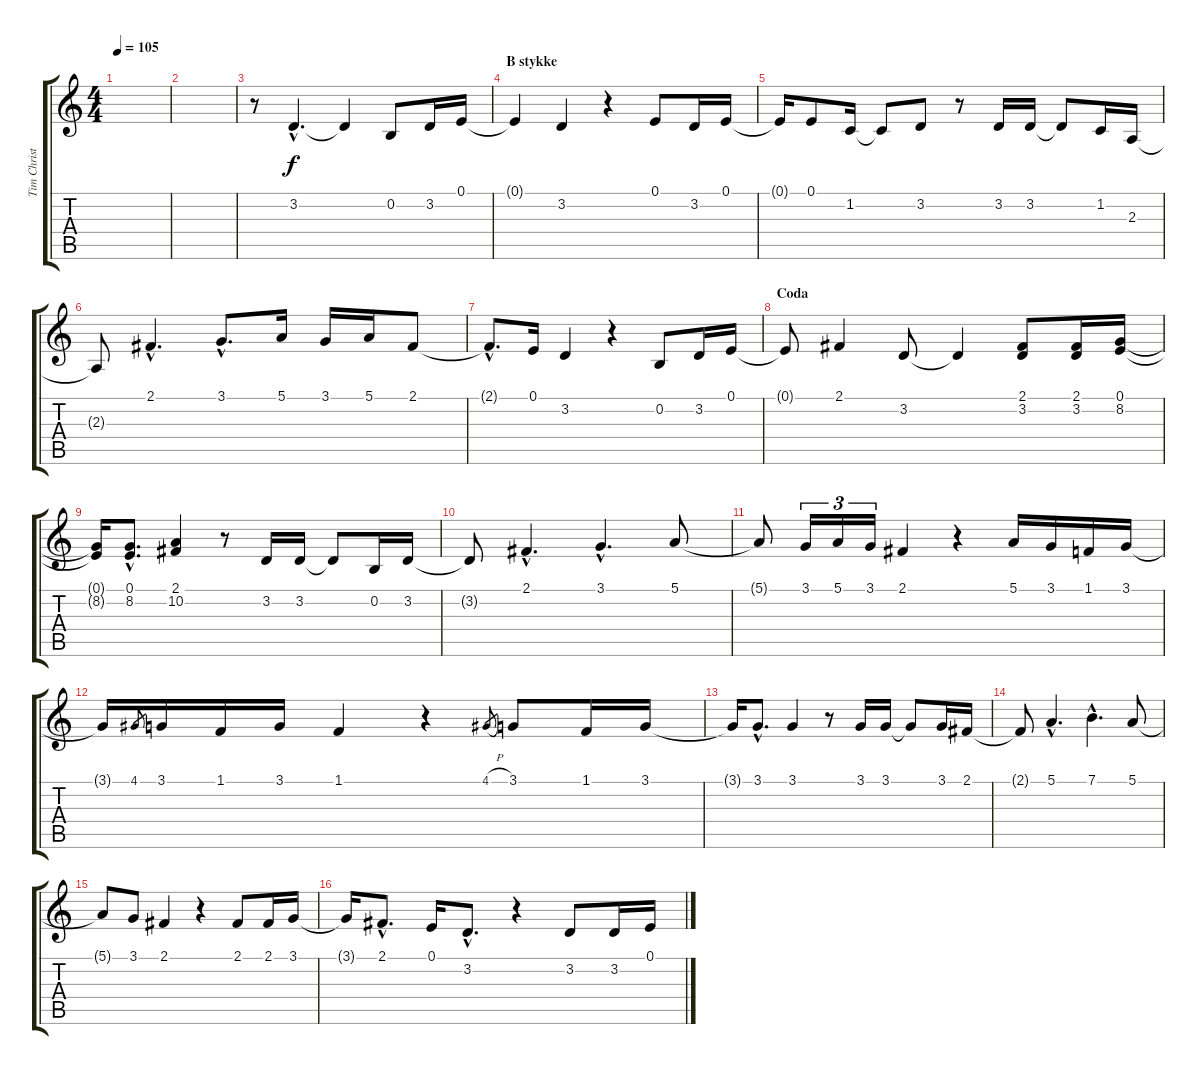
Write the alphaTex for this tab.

\track ("Tim Christensen (Vocal)" "Tim Christ") {instrument violin}
\staff {score tabs}
\tuning (E4 B3 G3 D3 A2 E2) {hide}
\ts (4 4)
\tempo 105
\clef g2
\ks c
|
|
r.8 3.2{hac}.4{d} 3.2{t}.4 0.2.8 3.2.16 0.1.16 |
\section ("" "B stykke")
0.1{t}.4 3.2.4 r.4 0.1.8 3.2.16 0.1.16 |
0.1{t}.16 0.1.8 1.2.16 1.2{t}.8 3.2.8 r.8 3.2.16 3.2.16 3.2{t}.8 1.2.16 2.3.16 |
2.3{t}.8 2.1{hac}.4{d} 3.1{hac}.8{d} 5.1.16 3.1.16 5.1.16 2.1.8 |
2.1{hac t}.8{d} 0.1.16 3.2.4 r.4 0.2.8 3.2.16 0.1.16 |
\section ("" "Coda")
0.1{t}.8 2.1.4 3.2.8 3.2{t}.4 (2.1 3.2).8 (2.1 3.2).16 (0.1 8.2).16 |
(0.1{t} 8.2{t}).16 (0.1{hac} 8.2{hac}).8{d} (2.1 10.2).4 r.8 3.2.16 3.2.16 3.2{t}.8 0.2.16 3.2.16 |
3.2{t}.8 2.1{hac}.4{d} 3.1{hac}.4{d} 5.1.8 |
5.1{t}.8 3.1.16{tu (3 2)} 5.1.16{tu (3 2)} 3.1.16{tu (3 2)} 2.1.4 r.4 5.1.16 3.1.16 1.1.16 3.1.16 |
3.1{t}.16 4.1.8{gr} 3.1.16 1.1.16 3.1.16 1.1.4 r.4 4.1{h}.8{gr} 3.1.8 1.1.16 3.1.16 |
3.1{t}.16 3.1{hac}.8{d} 3.1.4 r.8 3.1.16 3.1.16 3.1{t}.8 3.1.16 2.1.16 |
2.1{t}.8 5.1{hac}.4{d} 7.1{hac}.4{d} 5.1.8 |
5.1{t}.8 3.1.8 2.1.4 r.4 2.1.8 2.1.16 3.1.16 |
3.1{t}.16 2.1{hac}.8{d} 0.1.16 3.2{hac}.8{d} r.4 3.2.8 3.2.16 0.1.16
